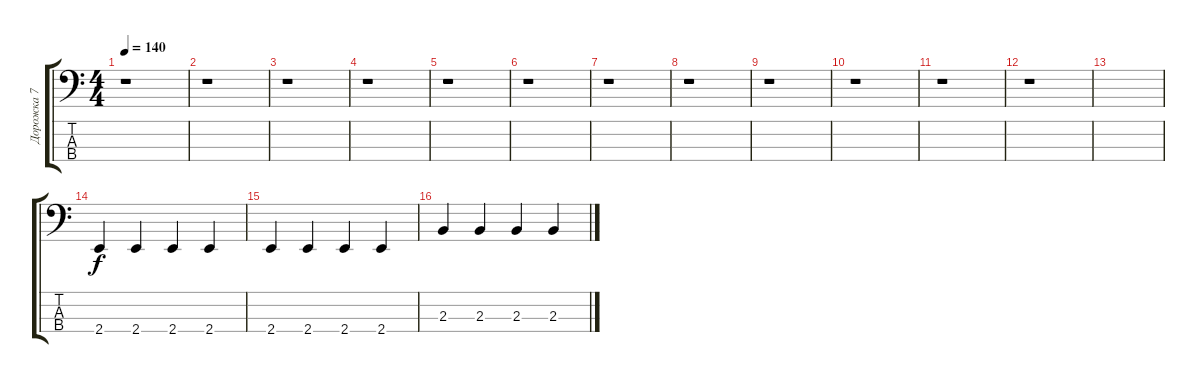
\track ("Дорожка 7" "Дорожка 7") {instrument electricbassfinger}
\staff {score tabs}
\tuning (G2 D2 A1 D1) {hide}
\ts (4 4)
\tempo 140
\clef f4
\ks c
r.1{dy f} |
r.1 |
r.1 |
r.1 |
r.1 |
r.1 |
r.1 |
r.1 |
r.1 |
r.1 |
r.1 |
r.1 |
|
2.4.4 2.4.4 2.4.4 2.4.4 |
2.4.4 2.4.4 2.4.4 2.4.4 |
2.3.4 2.3.4 2.3.4 2.3.4
